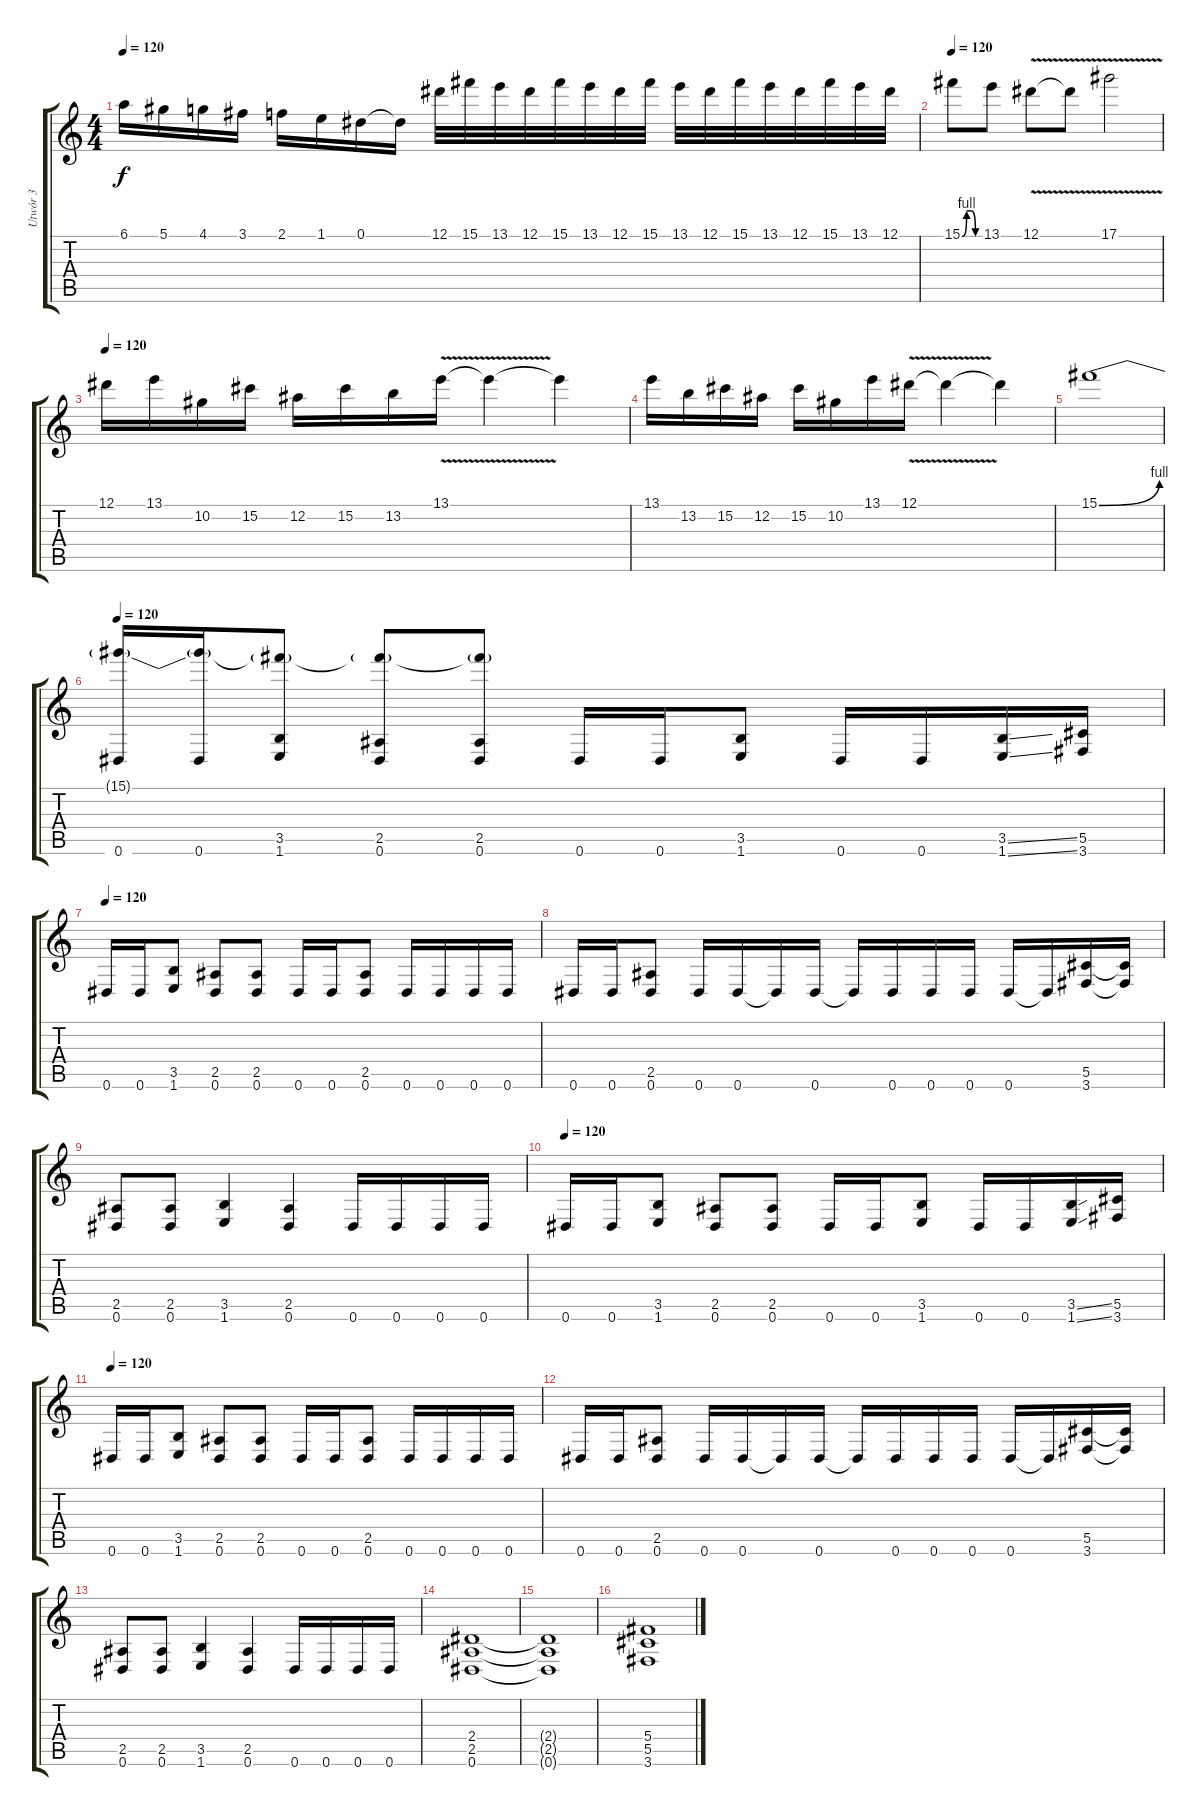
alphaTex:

\track ("Utwór 3" "Utwór 3") {instrument overdrivenguitar}
\staff {score tabs}
\tuning (Eb4 Bb3 Gb3 Db3 Ab2 Eb2) {hide}
\ts (4 4)
\tempo 120
\clef g2
\ks c
6.1.16{dy f} 5.1.16 4.1.16 3.1.16 2.1.16 1.1.16 0.1.16 0.1{t}.16 12.1.32 15.1.32 13.1.32 12.1.32 15.1.32 13.1.32 12.1.32 15.1.32 13.1.32 12.1.32 15.1.32 13.1.32 12.1.32 15.1.32 13.1.32 12.1.32 |
\tempo 120
15.1{be (custom 0 0 15 4 30 4 45 0 60 0)}.8 13.1.8 12.1{v}.8 12.1{t}.8 17.1{v}.2 |
\tempo 120
12.1.16 13.1.16 10.2.16 15.2.16 12.2.16 15.2.16 13.2.16 13.1{v}.16 13.1{t}.4 13.1{t}.4 |
13.1.16 13.2.16 15.2.16 12.2.16 15.2.16 10.2.16 13.1.16 12.1{v}.16 12.1{t}.4 12.1{t}.4 |
15.1{be (bend 0 0 60 4)}.1 |
\tempo 120
(15.1{t} 0.6).16 (15.1{t} 0.6).16 (15.1{t} 3.5 1.6).8 (15.1{t} 2.5 0.6).8 (15.1{t} 2.5 0.6).8 0.6.16 0.6.16 (3.5 1.6).8 0.6.16 0.6.16 (3.5{ss} 1.6{ss}).16 (5.5 3.6).16 |
\tempo 120
0.6.16 0.6.16 (3.5 1.6).8 (2.5 0.6).8 (2.5 0.6).8 0.6.16 0.6.16 (2.5 0.6).8 0.6.16 0.6.16 0.6.16 0.6.16 |
0.6.16 0.6.16 (2.5 0.6).8 0.6.16 0.6.16 0.6{t}.16 0.6.16 0.6{t}.16 0.6.16 0.6.16 0.6.16 0.6.16 0.6{t}.16 (5.5 3.6).16 (5.5{t} 3.6{t}).16 |
(2.5 0.6).8 (2.5 0.6).8 (3.5 1.6).4 (2.5 0.6).4 0.6.16 0.6.16 0.6.16 0.6.16 |
\tempo 120
0.6.16 0.6.16 (3.5 1.6).8 (2.5 0.6).8 (2.5 0.6).8 0.6.16 0.6.16 (3.5 1.6).8 0.6.16 0.6.16 (3.5{ss} 1.6{ss}).16 (5.5 3.6).16 |
\tempo 120
0.6.16 0.6.16 (3.5 1.6).8 (2.5 0.6).8 (2.5 0.6).8 0.6.16 0.6.16 (2.5 0.6).8 0.6.16 0.6.16 0.6.16 0.6.16 |
0.6.16 0.6.16 (2.5 0.6).8 0.6.16 0.6.16 0.6{t}.16 0.6.16 0.6{t}.16 0.6.16 0.6.16 0.6.16 0.6.16 0.6{t}.16 (5.5 3.6).16 (5.5{t} 3.6{t}).16 |
(2.5 0.6).8 (2.5 0.6).8 (3.5 1.6).4 (2.5 0.6).4 0.6.16 0.6.16 0.6.16 0.6.16 |
(2.4 2.5 0.6).1 |
(2.4{t} 2.5{t} 0.6{t}).1 |
(5.4 5.5 3.6).1
